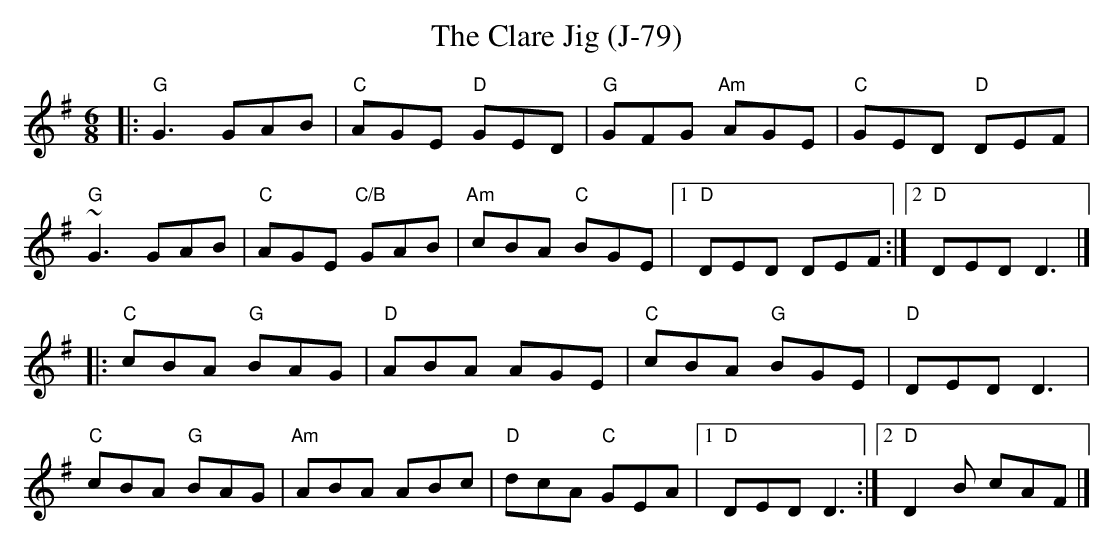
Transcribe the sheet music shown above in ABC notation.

X:1
T:The Clare Jig (J-79)
M:6/8
K:G
|:"G"G3 GAB|"C"AGE "D"GED|"G"GFG "Am"AGE|"C"GED "D"DEF|
"G"~G3 GAB|"C"AGE "C/B"GAB|"Am"cBA "C"BGE|[1"D"DED DEF:|2"D"DED D3|]
|:"C"cBA "G"BAG|"D"ABA AGE|"C"cBA "G"BGE|"D"DED D3|
"C"cBA "G"BAG|"Am"ABA ABc|"D"dcA "C"GEA|[1"D"DED D3:|2"D"D2 B cAF|]
